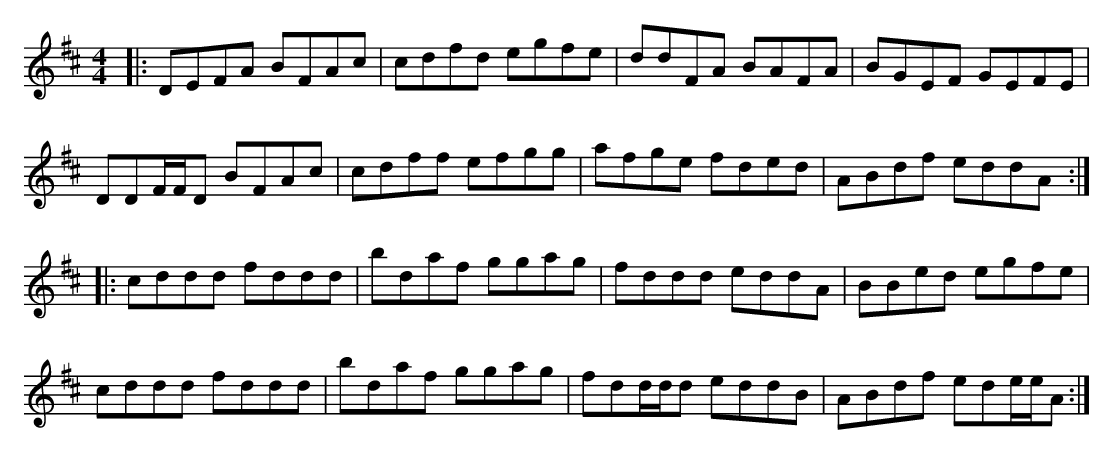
X:1
M:4/4
K:D
|:DEFA BFAc|cdfd egfe|ddFA BAFA|BGEF GEFE |
DDF/F/D BFAc|cdff efgg|afge fded|ABdf eddA:|
|:cddd fddd|bdaf ggag|fddd eddA|BBed egfe |
cddd fddd|bdaf ggag|fdd/d/d eddB|ABdf ede/e/A:|
